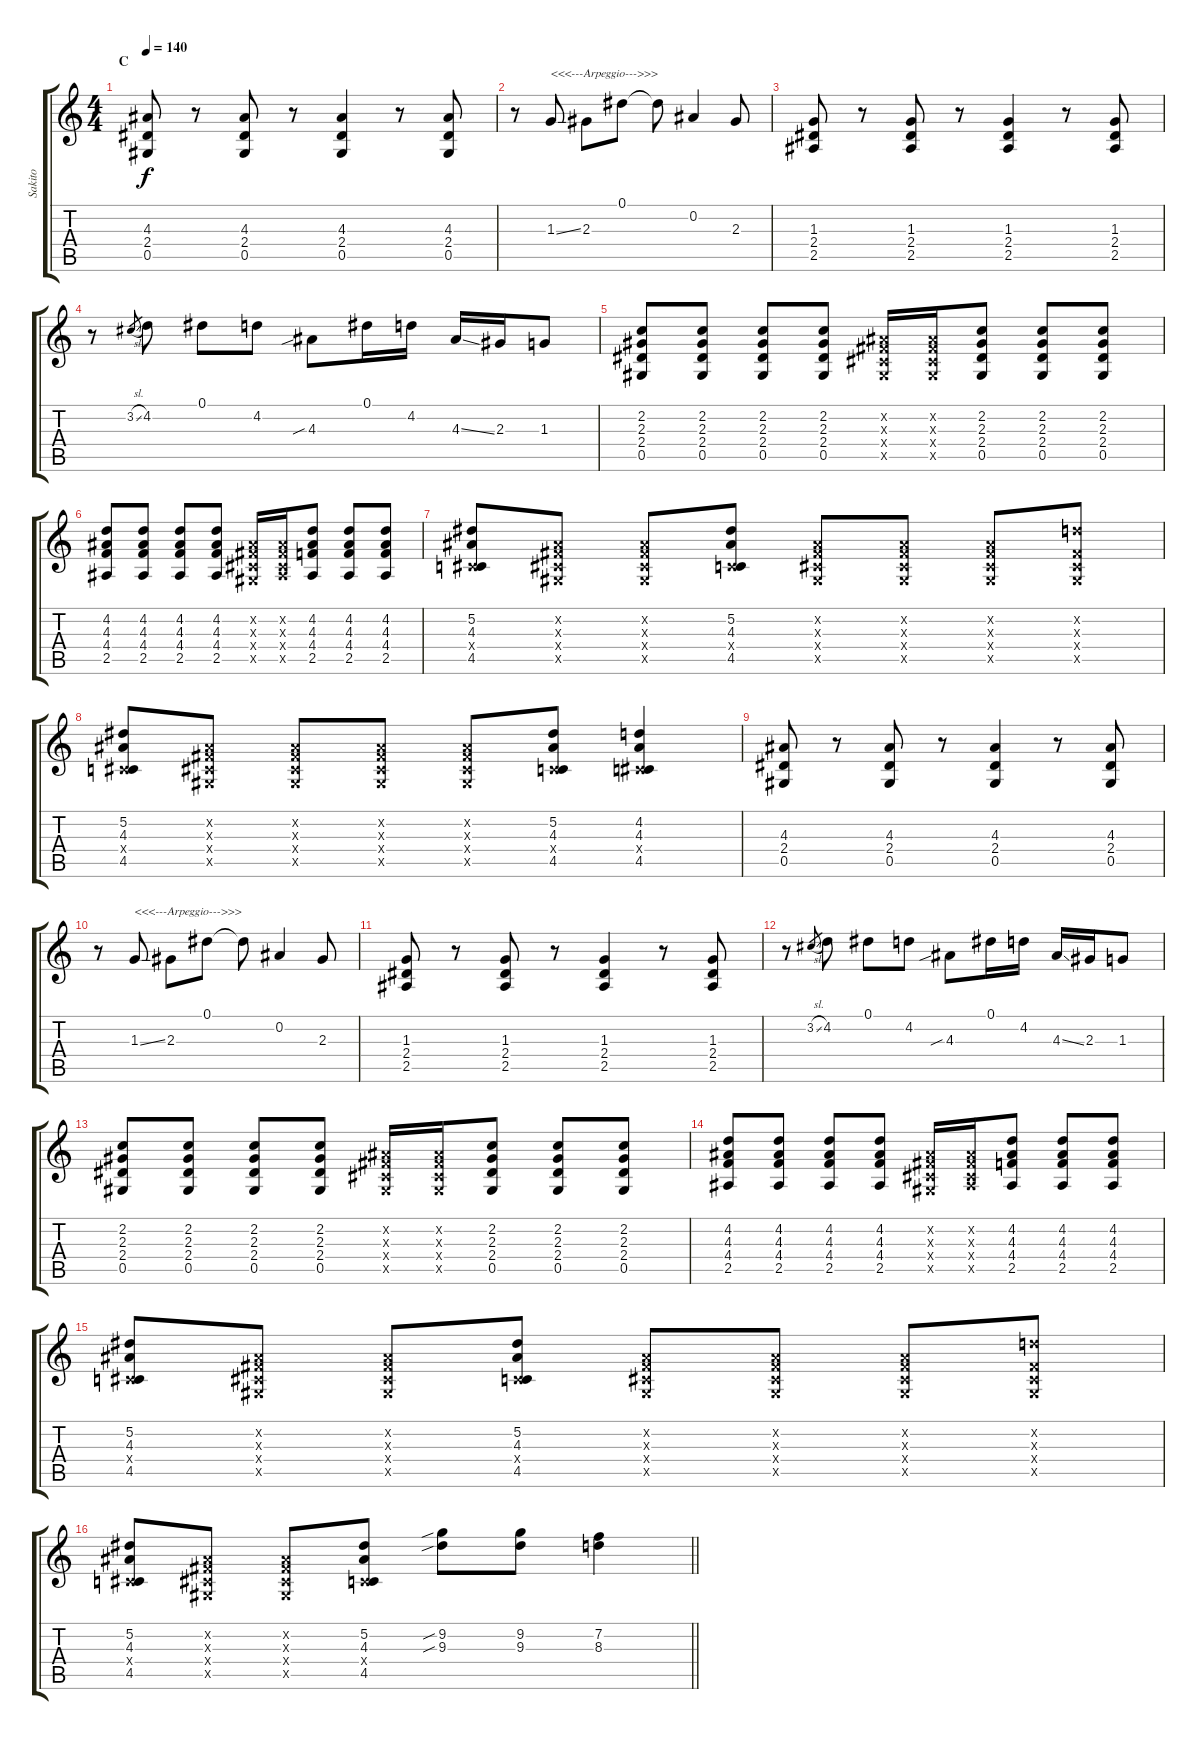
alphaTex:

\track ("Sakito" "Sakito") {instrument distortionguitar}
\staff {score tabs}
\tuning (Eb4 Bb3 Gb3 Db3 Ab2 Eb2) {hide}
\ts (4 4)
\section ("" "C")
\tempo 140
\clef g2
\ks c
(4.3 2.4 0.5).8{dy f} r.8 (4.3 2.4 0.5).8 r.8 (4.3 2.4 0.5).4 r.8 (4.3 2.4 0.5).8 |
r.8 1.3{ss}.8{txt "<<<---Arpeggio--->>>"} 2.3.8 0.1.8 0.1{t}.8 0.2.4 2.3.8 |
(1.3 2.4 2.5).8 r.8 (1.3 2.4 2.5).8 r.8 (1.3 2.4 2.5).4 r.8 (1.3 2.4 2.5).8 |
r.8 3.2{sl}.8{gr} 4.2.8 0.1.8 4.2.8 4.3{sib}.8 0.1.16 4.2.16 4.3{ss}.16 2.3.16 1.3.8 |
(2.2 2.3 2.4 0.5).8 (2.2 2.3 2.4 0.5).8 (2.2 2.3 2.4 0.5).8 (2.2 2.3 2.4 0.5).8 (0.2{x} 0.3{x} 0.4{x} 0.5{x}).16 (0.2{x} 0.3{x} 0.4{x} 0.5{x}).16 (2.2 2.3 2.4 0.5).8 (2.2 2.3 2.4 0.5).8 (2.2 2.3 2.4 0.5).8 |
(4.2 4.3 4.4 2.5).8 (4.2 4.3 4.4 2.5).8 (4.2 4.3 4.4 2.5).8 (4.2 4.3 4.4 2.5).8 (0.2{x} 0.3{x} 0.4{x} 0.5{x}).16 (0.2{x} 0.3{x} 0.4{x} 2.5{x}).16 (4.2 4.3 4.4 2.5).8 (4.2 4.3 4.4 2.5).8 (4.2 4.3 4.4 2.5).8 |
(5.2 4.3 0.4{x} 4.5).8 (0.2{x} 0.3{x} 0.4{x} 0.5{x}).8 (0.2{x} 0.3{x} 0.4{x} 0.5{x}).8 (5.2 4.3 0.4{x} 4.5).8 (0.2{x} 0.3{x} 0.4{x} 0.5{x}).8 (0.2{x} 0.3{x} 0.4{x} 0.5{x}).8 (0.2{x} 0.3{x} 0.4{x} 0.5{x}).8 (4.2{x} 0.3{x} 0.4{x} 0.5{x}).8 |
(5.2 4.3 0.4{x} 4.5).8 (0.2{x} 0.3{x} 0.4{x} 0.5{x}).8 (0.2{x} 0.3{x} 0.4{x} 0.5{x}).8 (0.2{x} 0.3{x} 0.4{x} 0.5{x}).8 (0.2{x} 0.3{x} 0.4{x} 0.5{x}).8 (5.2 4.3 0.4{x} 4.5).8 (4.2 4.3 0.4{x} 4.5).4 |
(4.3 2.4 0.5).8 r.8 (4.3 2.4 0.5).8 r.8 (4.3 2.4 0.5).4 r.8 (4.3 2.4 0.5).8 |
r.8 1.3{ss}.8{txt "<<<---Arpeggio--->>>"} 2.3.8 0.1.8 0.1{t}.8 0.2.4 2.3.8 |
(1.3 2.4 2.5).8 r.8 (1.3 2.4 2.5).8 r.8 (1.3 2.4 2.5).4 r.8 (1.3 2.4 2.5).8 |
r.8 3.2{sl}.8{gr} 4.2.8 0.1.8 4.2.8 4.3{sib}.8 0.1.16 4.2.16 4.3{ss}.16 2.3.16 1.3.8 |
(2.2 2.3 2.4 0.5).8 (2.2 2.3 2.4 0.5).8 (2.2 2.3 2.4 0.5).8 (2.2 2.3 2.4 0.5).8 (0.2{x} 0.3{x} 0.4{x} 0.5{x}).16 (0.2{x} 0.3{x} 0.4{x} 0.5{x}).16 (2.2 2.3 2.4 0.5).8 (2.2 2.3 2.4 0.5).8 (2.2 2.3 2.4 0.5).8 |
(4.2 4.3 4.4 2.5).8 (4.2 4.3 4.4 2.5).8 (4.2 4.3 4.4 2.5).8 (4.2 4.3 4.4 2.5).8 (0.2{x} 0.3{x} 0.4{x} 0.5{x}).16 (0.2{x} 0.3{x} 0.4{x} 2.5{x}).16 (4.2 4.3 4.4 2.5).8 (4.2 4.3 4.4 2.5).8 (4.2 4.3 4.4 2.5).8 |
(5.2 4.3 0.4{x} 4.5).8 (0.2{x} 0.3{x} 0.4{x} 0.5{x}).8 (0.2{x} 0.3{x} 0.4{x} 0.5{x}).8 (5.2 4.3 0.4{x} 4.5).8 (0.2{x} 0.3{x} 0.4{x} 0.5{x}).8 (0.2{x} 0.3{x} 0.4{x} 0.5{x}).8 (0.2{x} 0.3{x} 0.4{x} 0.5{x}).8 (4.2{x} 0.3{x} 0.4{x} 0.5{x}).8 |
\barLineRight lightlight
(5.2 4.3 0.4{x} 4.5).8 (0.2{x} 0.3{x} 0.4{x} 0.5{x}).8 (0.2{x} 0.3{x} 0.4{x} 0.5{x}).8 (5.2 4.3 0.4{x} 4.5).8 (9.2{sib} 9.3{sib}).8 (9.2 9.3).8 (7.2 8.3).4
